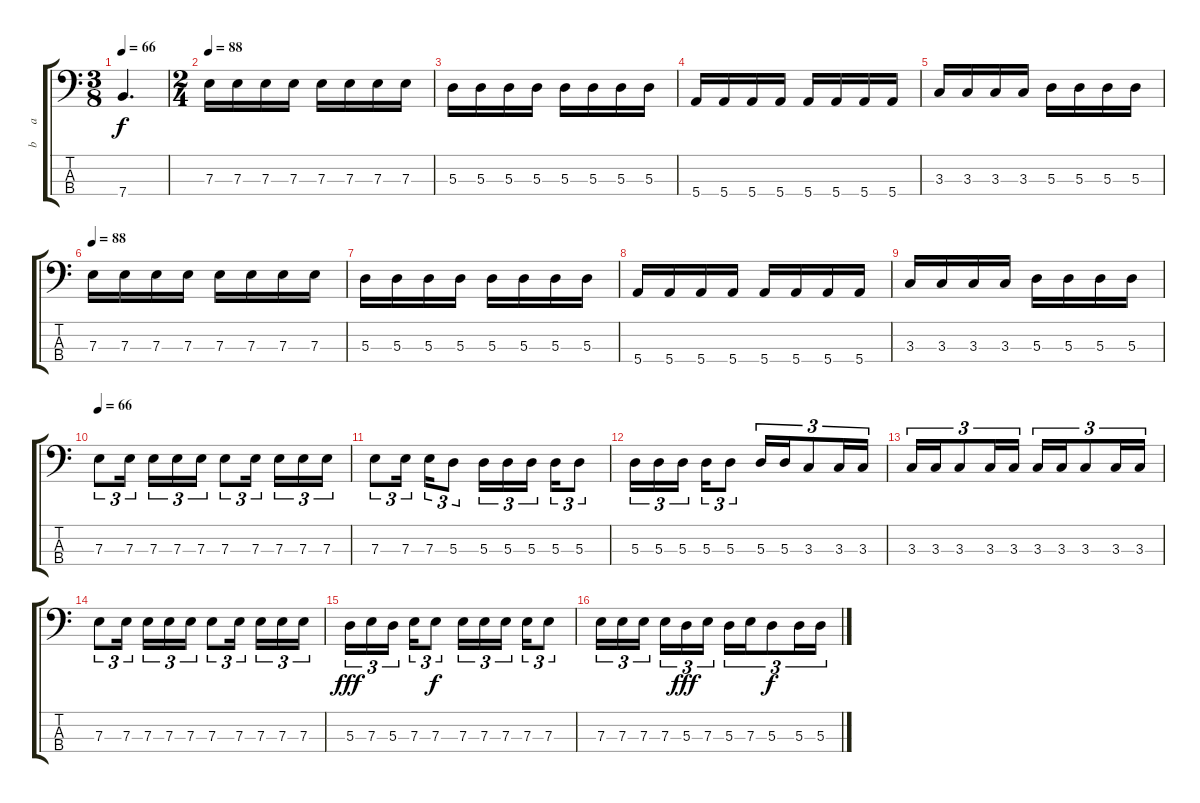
\track ("b      a       s      s" "b      a  ") {instrument electricbassfinger}
\staff {score tabs}
\tuning (G2 D2 A1 E1) {hide}
\ts (3 8)
\tempo 66
\clef f4
\ks c
7.4{t}.4{d dy f} |
\ts (2 4)
\tempo 88
7.3.16 7.3.16 7.3.16 7.3.16 7.3.16 7.3.16 7.3.16 7.3.16 |
5.3.16 5.3.16 5.3.16 5.3.16 5.3.16 5.3.16 5.3.16 5.3.16 |
5.4.16 5.4.16 5.4.16 5.4.16 5.4.16 5.4.16 5.4.16 5.4.16 |
3.3.16 3.3.16 3.3.16 3.3.16 5.3.16 5.3.16 5.3.16 5.3.16 |
\tempo 88
7.3.16 7.3.16 7.3.16 7.3.16 7.3.16 7.3.16 7.3.16 7.3.16 |
5.3.16 5.3.16 5.3.16 5.3.16 5.3.16 5.3.16 5.3.16 5.3.16 |
5.4.16 5.4.16 5.4.16 5.4.16 5.4.16 5.4.16 5.4.16 5.4.16 |
3.3.16 3.3.16 3.3.16 3.3.16 5.3.16 5.3.16 5.3.16 5.3.16 |
\tempo 66
7.3.8{tu (3 2)} 7.3.16{tu (3 2) beam splitsecondary} 7.3.16{tu (3 2)} 7.3.16{tu (3 2)} 7.3.16{tu (3 2)} 7.3.8{tu (3 2)} 7.3.16{tu (3 2) beam splitsecondary} 7.3.16{tu (3 2)} 7.3.16{tu (3 2)} 7.3.16{tu (3 2)} |
7.3.8{tu (3 2)} 7.3.16{tu (3 2) beam splitsecondary} 7.3.16{tu (3 2)} 5.3.8{tu (3 2)} 5.3.16{tu (3 2)} 5.3.16{tu (3 2)} 5.3.16{tu (3 2) beam splitsecondary} 5.3.16{tu (3 2)} 5.3.8{tu (3 2)} |
5.3.16{tu (3 2)} 5.3.16{tu (3 2)} 5.3.16{tu (3 2) beam splitsecondary} 5.3.16{tu (3 2)} 5.3.8{tu (3 2)} 5.3.16{tu (3 2)} 5.3.16{tu (3 2)} 3.3.8{tu (3 2)} 3.3.16{tu (3 2)} 3.3.16{tu (3 2)} |
3.3.16{tu (3 2)} 3.3.16{tu (3 2)} 3.3.8{tu (3 2)} 3.3.16{tu (3 2)} 3.3.16{tu (3 2)} 3.3.16{tu (3 2)} 3.3.16{tu (3 2)} 3.3.8{tu (3 2)} 3.3.16{tu (3 2)} 3.3.16{tu (3 2)} |
7.3.8{tu (3 2)} 7.3.16{tu (3 2) beam splitsecondary} 7.3.16{tu (3 2)} 7.3.16{tu (3 2)} 7.3.16{tu (3 2)} 7.3.8{tu (3 2)} 7.3.16{tu (3 2) beam splitsecondary} 7.3.16{tu (3 2)} 7.3.16{tu (3 2)} 7.3.16{tu (3 2)} |
5.3.16{tu (3 2) dy fff} 7.3.16{tu (3 2)} 5.3.16{tu (3 2) beam splitsecondary} 7.3.16{tu (3 2)} 7.3.8{tu (3 2) dy f} 7.3.16{tu (3 2)} 7.3.16{tu (3 2)} 7.3.16{tu (3 2) beam splitsecondary} 7.3.16{tu (3 2)} 7.3.8{tu (3 2)} |
7.3.16{tu (3 2)} 7.3.16{tu (3 2)} 7.3.16{tu (3 2) beam splitsecondary} 7.3.16{tu (3 2)} 5.3.16{tu (3 2) dy fff} 7.3.16{tu (3 2)} 5.3.16{tu (3 2)} 7.3.16{tu (3 2)} 5.3.8{tu (3 2) dy f} 5.3.16{tu (3 2)} 5.3.16{tu (3 2)}
